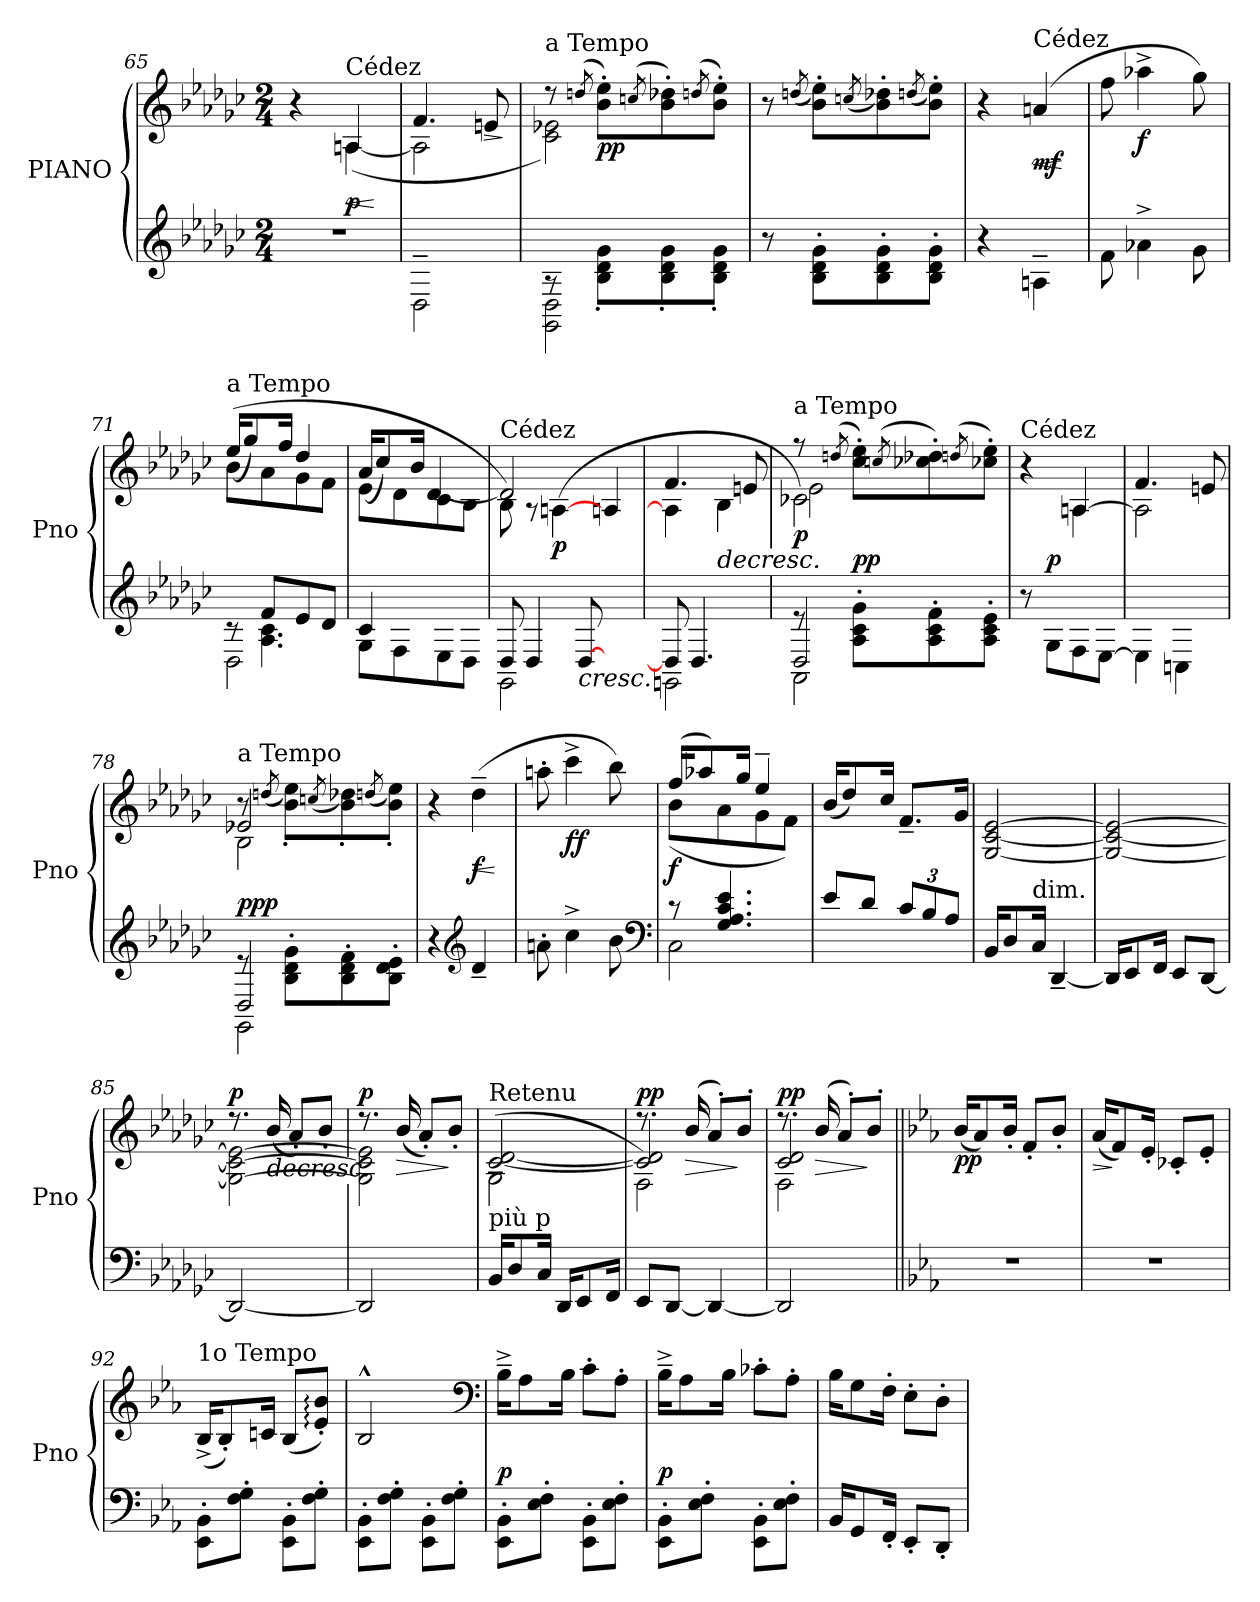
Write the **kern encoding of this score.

**kern	**kern	**dynam
*part1	*part1	*part1
*staff2	*staff1	*staff1/2
*I"PIANO	*	*
*I'Pno	*	*
*clefG2	*clefG2	*
*k[b-e-a-d-g-c-]	*k[b-e-a-d-g-c-]	*
*G-:	*G-:	*
*M2/4	*M2/4	*
=65	=65	=65
*	*^	*
2r	4r	4ryy	.
!	!LO:TX:a:t=Cédez	!	!
!	!	!	!LO:HP:b
!	!	!	!LO:DY:n=1:b
.	4An/	([4A\	< p
*	*v	*v	*
.	.	[
=66	=66	=66
*	*^	*
2D-~\	4.f/	2A\]	.
!	!	!	!LO:HP:b
.	8en/	.	>
*	*v	*v	*
.	.	]
=67	=67	=67
*^	*^	*
!	!	!LO:TX:a:t=a Tempo	!	!
2GG-\ 2D-\	8rA	8r	2c-\ 2e-X\)	.
.	.	(8qddn/	.	.
!	!	!	!	!LO:DY:b
.	8B-\' 8d-\' 8g-\'L	8b-\' 8ee-\'L)	.	pp
.	.	(8qccn/	.	.
.	8B-\' 8d-\' 8g-\'	8b-\' 8dd-X\')	.	.
.	.	(8qddn/	.	.
.	8B-\' 8d-\' 8g-\'J	8b-\' 8ee-\'J)	.	.
*v	*v	*	*	*
*	*v	*v	*
!!LO:LB:g=z
=68	=68	=68
8r	8r	.
.	(8qddn/	.
8B-\' 8d-\' 8g-\'L	8b-\' 8ee-\'L)	.
.	(8qccn/	.
8B-\' 8d-\' 8g-\'	8b-\' 8dd-X\')	.
.	(8qddn/	.
8B-\' 8d-\' 8g-\'J	8b-\' 8ee-\'J)	.
=69	=69	=69
4r	4r	.
!	!LO:TX:a:t=Cédez	!
!	!	!LO:HP:b
!	!	!LO:DY:n=1:b
4An~\	(4an/	< mf
.	.	[
=70	=70	=70
8f\	8ff\	.
!	!	!LO:DY:b
4a-X^\	4aa-X^\	f
8g-\	8gg-\)	.
=71	=71	=71
*^	*^	*
*	*^	*	*	*
!	!	!	!LO:TX:a:t=a Tempo	!	!
8rc	8ryy	2D-\	(8b-\L	(16ee-/KL	.
.	.	.	.	8gg-/)	.
8f/L	4.A-\ 4.c-\	.	8a-\	.	.
.	.	.	.	16ff/Jk	.
8e-/	.	.	8g-\	4dd-/	.
8d-/J	.	.	8f\J	.	.
*	*v	*v	*	*	*
=72	=72	=72	=72	=72
4c-/	8G-\L	8e-\L	(16a-/KL	.
.	.	.	8cc-/)	.
.	8F\	8d-\	.	.
.	.	.	16b-/Jk	.
4rcyy	8E-\	8c-\	[4d-/	.
.	8D-\J	8B-\J	.	.
!!LO:LB:g=z	!!
=73	=73	=73	=73	=73
!	!	!LO:TX:a:t=Cédez	!	!
8D-/	2GG-\	8B-\)	2d-/]	.
4D-/	.	8rA	.	.
!	!	!	!	!LO:DY:b
.	.	([4A\	.	p
!	!	!	!	!LO:HP:b=2
[8D-/	.	.	.	<
4ryy	4ryy	4ryy	4An/	.
=74	=74	=74	=74	=74
8D-/]	2GGn\	4A\]	4.f/	.
4.D-/	.	.	.	]
!	!	!	!	!LO:HP:b
.	.	4B-\	.	>
.	.	.	8en/	.
*v	*v	*	*	*
*	*v	*v	*
.	.	[
=75	=75	=75
*^	*^	*
*	*^	*	*^	*
!	!	!	!LO:TX:a:t=a Tempo	!	!	!
!	!	!	!	!	!	!LO:DY:b
8re	2AA-\	2D-/	2c-X\)	2e-\	8rff	p
.	.	.	.	.	(8qddn/	.
!	!	!	!	!	!	!LO:DY:a=2
8A-\' 8c-\' 8g-\'L	.	.	.	.	8cc-\' 8ee-\'L)	pp
.	.	.	.	.	(8qccn/	.
8A-\' 8c-\' 8f\'	.	.	.	.	8cc-X\' 8dd-X\')	.
.	.	.	.	.	(8qddn/	.
8A-\' 8c-\' 8e-\'J	.	.	.	.	8cc-X\' 8ee-\'J)	.
*v	*v	*v	*	*	*	*
=76	=76	=76	=76	=76
!	!LO:TX:a:t=Cédez	!	!	!
*	*	*v	*v	*
8r	4r	4ryy	.
!	!	!	!LO:DY:a=2
8G-\L	.	.	p
8F\	[4A\	4A/	.
[8E-\J	.	.	.
=77	=77	=77	=77
4E-\]	2A\]	4.f/	.
4Cn\	.	.	.
.	.	8en/	.
!!LO:PB:g=z
=78	=78	=78	=78
*^	*	*^	*
*	*^	*	*	*	*
!	!	!	!LO:TX:a:t=a Tempo	!	!	!
!	!	!	!	!	!	!LO:DY:a=2
!	!	!	!	!	!	!LO:DY:n=1:b
2GG-\	2D-/	8re	2B-\	8r	2e-X/	p pp
.	.	.	.	(8qddn/	.	.
.	.	8B-\' 8d-\' 8g-\'L	.	8b-\' 8ee-\'L)	.	.
.	.	.	.	(8qccn/	.	.
.	.	8B-\' 8d-\' 8f\'	.	8b-\' 8dd-X\')	.	.
.	.	.	.	(8qddn/	.	.
.	.	8B-\' 8d-\' 8e-\'J	.	8b-\' 8ee-\'J)	.	.
*v	*v	*v	*	*	*	*
*	*v	*v	*v	*
=79	=79	=79
4r	4r	.
*clefG2	*	*
!	!	!LO:HP:b
!	!	!LO:DY:n=1:b
4d-~/	(4dd-~\	< f
.	.	[
=80	=80	=80
8an'\	8aan'\	.
!	!	!LO:DY:b
4cc-^\	4ccc-^\	ff
8b-\	8bb-\)	.
*clefF4	*	*
=81	=81	=81
*^	*^	*
!	!	!	!	!LO:DY:b
2C-\	8rc	(16ff/KL	(8b-\L	f
.	.	8aa-X/)	.	.
.	4.G-/ 4.A-/ 4.c-/ 4.e-/	.	8a-\	.
.	.	16gg-/Jk	.	.
.	.	4ee-~/	8g-\	.
.	.	.	8f\J)	.
*v	*v	*	*	*
*	*v	*v	*
=82	=82	=82
8e-/L	(16b-/KL	.
.	8dd-/)	.
8d-/J	.	.
.	16cc-/Jk	.
*Xbrackettup	*	*
12c-/L	8.f~/L	.
12B-/	.	.
12A-/J	.	.
.	16g-/Jk	.
!!LO:LB:g=z
=83	=83	=83
16BB-/KL	[2G-/ [2c-/ [2e-/	.
8D-/	.	.
!LO:TX:a:t=dim.	!	!
16C-/Jk	.	.
[4DD-~/	.	.
=84	=84	=84
16DD-/KL]	2G-/_ 2c-/_ 2e-/_	.
8EE-/	.	.
16FF/Jk	.	.
8EE-/L	.	.
[8DD-/J	.	.
=85	=85	=85
*	*^	*
!	!	!	!LO:DY:a
2DD-/_	2G-\_ 2c-\_ 2e-\_	8.rdd	p
!	!	!	!LO:HP:b
.	.	(16b-/	>
.	.	8a-'/L)	.
.	.	8b-'/J	.
=86	=86	=86	=86
!	!	!	!LO:DY:a
2DD-/]	2G-\] 2c-\] 2e-\]	8.rdd	p
!	!	!	!LO:HP:b
.	.	(16b-/	>
.	.	8a-'/L)	.
.	.	8b-'/J	]
=87	=87	=87	=87
!	!LO:TX:a:t=Retenu	!	!
!	!LO:TX:b:t=più p	!	!
16BB-/KL	(2G-\	[2c-/~ [2d-/~	.
8D-/	.	.	.
16C-/Jk	.	.	.
16DD-/KL	.	.	.
8EE-/	.	.	.
16FF/Jk	.	.	.
!!LO:LB:g=z
=88	=88	=88	=88
*	*	*^	*
!	!	!	!	!LO:DY:a
8EE-/L	2F\)	2c-/] 2d-/]	8.rdd	pp
[8DD-/J	.	.	.	.
!	!	!	!	!LO:HP:b
.	.	.	(16b-/	>
4DD-/_	.	.	8a-'/L)	.
.	.	.	8b-'/J	]
=89	=89	=89	=89	=89
!	!	!	!	!LO:DY:a
2DD-/]	2F\	2c-/ 2d-/	8.rdd	pp
!	!	!	!	!LO:HP:b
.	.	.	(16b-/	>
.	.	.	8a-'/L)	.
.	.	.	8b-'/J	]
*	*v	*v	*v	*
=90||	=90||	=90||
*k[b-e-a-]	*k[b-e-a-]	*
*E-:	*E-:	*
*	*^	*
*	*	*^	*
!	!LO:TX:a:t=Tojours retenu        -        -        -        -        -        -        -  //	!	!	!
!	!	!	!	!LO:DY:b
*	*v	*v	*v	*
2r	(16b-/KL	pp
.	8a-/)	.
.	16b-'/Jk	.
.	8f'/L	.
.	8b-'/J	.
=91	=91	=91
!	!	!LO:HP:b
2r	(16a-/KL	>
.	8f/)	]
.	16e-'/Jk	.
.	8c-X'/L	.
.	8e-'/J	.
!!LO:LB:g=z
=92	=92	=92
!	!LO:TX:a:t=1o Tempo	!
8EE-\' 8BB-\'L	(16B-^/KL	.
.	8B-'/)	.
8F\' 8G\'J	.	.
.	16cn/Jk	.
8EE-\' 8BB-\'L	(8B-/L	.
8F\' 8G\'J	8e-/:' 8b-/:'J)	.
=93	=93	=93
8EE-\' 8BB-\'L	2B-^^/	.
8F\' 8G\'J	.	.
8EE-\' 8BB-\'L	.	.
8F\' 8G\'J	.	]
*	*clefF4	*
=94	=94	=94
!	!	!LO:DY:a=2
8EE-\' 8BB-\'L	16B-~^\KL	p
.	8A-\	.
8E-\' 8F\'J	.	.
.	16B-\Jk	.
8EE-\' 8BB-\'L	8c'\L	.
8E-\' 8F\'J	8A-'\J	.
=95	=95	=95
!	!	!LO:DY:a=2
8EE-\' 8BB-\'L	16B-~^\KL	p
.	8A-\	.
8E-\' 8F\'J	.	.
.	16B-\Jk	.
8EE-\' 8BB-\'L	8c-X'\L	.
8E-\' 8F\'J	8A-'\J	.
=96	=96	=96
16BB-/KL	16B-\KL	.
8GG/	8G\	.
16FF'/Jk	16F'\Jk	.
8EE-'/L	8E-'\L	.
8DD'/J	8D'\J	.
=	=	=
*-	*-	*-
